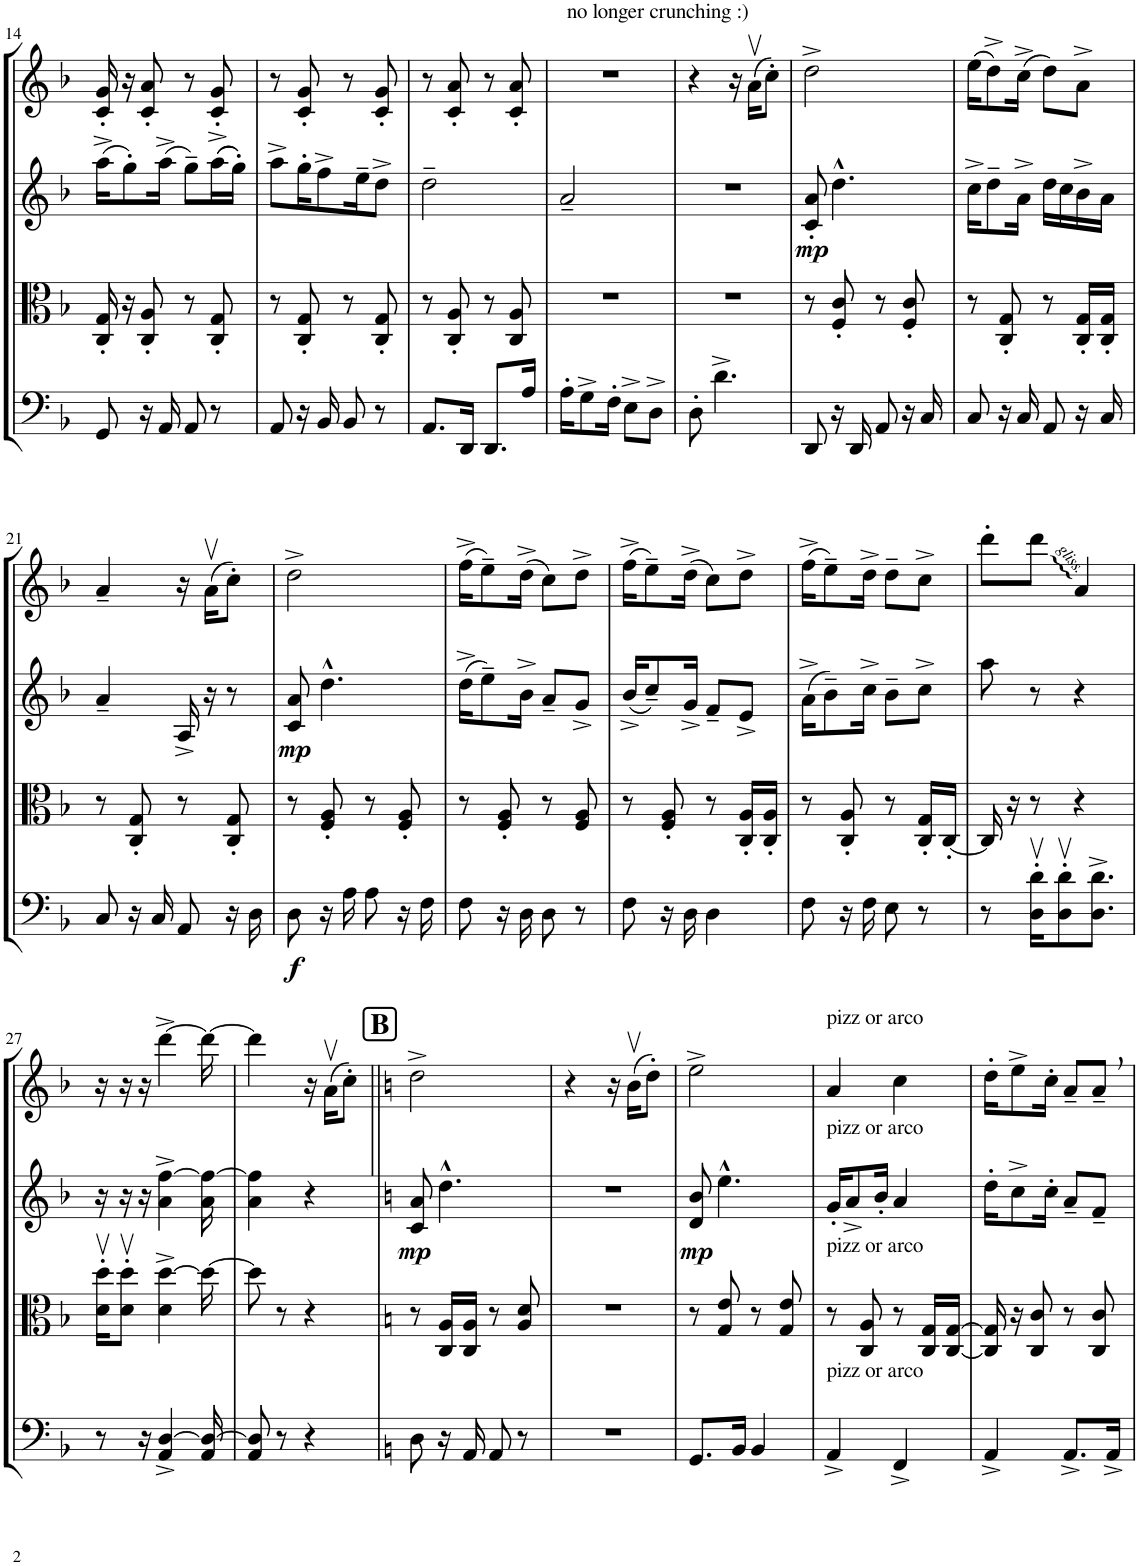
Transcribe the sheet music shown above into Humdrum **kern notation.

**kern	**dynam	**kern	**kern	**dynam	**kern
*part4	*part4	*part3	*part2	*part2	*part1
*staff4	*staff4	*staff3	*staff2	*staff2	*staff1
*I"Violoncello	*	*I"Viola	*I"Violin II	*	*I"Violin I
*I'Vc	*	*I'Vla	*I'Vln	*	*I'Vln
!!LO:PB:g=z
*clefF4	*	*clefC3	*clefG2	*	*clefG2
*k[b-]	*	*k[b-]	*k[b-]	*	*k[b-]
*M2/4	*	*M2/4	*M2/4	*	*M2/4
=14	=14	=14	=14	=14	=14
8GG/	.	16C/' 16G/'	(16aa^\KL	.	16c/' 16g/'
.	.	16r	8gg'\)	.	16r
16r	.	8C/' 8A/'	.	.	8c/' 8a/'
16AA/	.	.	(16aa^\Jk	.	.
8AA/	.	8r	8gg~\L)	.	8r
8r	.	8C/' 8G/'	((16aa^\L	.	8c/' 8g/'
.	.	.	16gg'\JJ))	.	.
=15	=15	=15	=15	=15	=15
8AA/	.	8r	8aa^\L	.	8r
16r	.	8C/' 8G/'	16gg'\K	.	8c/' 8g/'
16BB-/	.	.	8ff^\	.	.
8BB-/	.	8r	.	.	8r
.	.	.	16ee~\K	.	.
8r	.	8C/' 8G/'	8dd^\J	.	8c/' 8g/'
=16	=16	=16	=16	=16	=16
8.AA/L	.	8r	2dd~\	.	8r
.	.	8C/' 8A/'	.	.	8c/' 8a/'
16DD/Jk	.	.	.	.	.
8.DD/L	.	8r	.	.	8r
.	.	8C/ 8A/	.	.	8c/' 8a/'
16A/Jk	.	.	.	.	.
=17	=17	=17	=17	=17	=17
16A'\KL	.	2r	2a~/	.	2r
8G^\	.	.	.	.	.
16F'\Jk	.	.	.	.	.
8E^\L	.	.	.	.	.
8D^\J	.	.	.	.	.
=18	=18	=18	=18	=18	=18
8D'\	.	2r	2r	.	4r
4.d^\	.	.	.	.	.
.	.	.	.	.	16r
!	!	!	!	!	!LO:TX:a:t=no longer crunching &colon;)
.	.	.	.	.	(16av\KL
.	.	.	.	.	8cc'\J)
=19	=19	=19	=19	=19	=19
!	!	!	!	!LO:DY:b	!
8DD/	.	8r	8c/' 8a/'	mp	2dd^\
16r	.	8F/' 8c/'	4.dd^^\	.	.
16DD/	.	.	.	.	.
8AA/	.	8r	.	.	.
16r	.	8F/' 8c/'	.	.	.
16C/	.	.	.	.	.
=20	=20	=20	=20	=20	=20
8C/	.	8r	16cc^\KL	.	(16ee\KL
.	.	.	8dd~\	.	8dd^\)
16r	.	8C/' 8G/'	.	.	.
16C/	.	.	16a^\Jk	.	(16cc^\Jk
8AA/	.	8r	16dd\LL	.	8dd\L)
.	.	.	16cc\	.	.
16r	.	16C/' 16G/'LL	16b-^\	.	8a^\J
16C/	.	16C/' 16G/'JJ	16a\JJ	.	.
!!LO:LB:g=z
=21	=21	=21	=21	=21	=21
8C/	.	8r	4a~/	.	4a~/
16r	.	8C/' 8G/'	.	.	.
16C/	.	.	.	.	.
8AA/	.	8r	16A^/	.	16r
.	.	.	16r	.	(16av\KL
16r	.	8C/' 8G/'	8r	.	8cc'\J)
16D\	.	.	.	.	.
=22	=22	=22	=22	=22	=22
!	!LO:DY:b	!	!	!LO:DY:b	!
8D\	f	8r	8c/ 8a/	mp	2dd^\
16r	.	8F/' 8A/'	4.dd^^\	.	.
16A\	.	.	.	.	.
8A\	.	8r	.	.	.
16r	.	8F/' 8A/'	.	.	.
16F\	.	.	.	.	.
=23	=23	=23	=23	=23	=23
8F\	.	8r	(16dd^\KL	.	(16ff^\KL
.	.	.	8ee~\)	.	8ee~\)
16r	.	8F/' 8A/'	.	.	.
16D\	.	.	16b-^\Jk	.	(16dd^\Jk
8D\	.	8r	8a~/L	.	8cc\L)
8r	.	8F/ 8A/	8g^/J	.	8dd^\J
=24	=24	=24	=24	=24	=24
8F\	.	8r	(16b-^/KL	.	(16ff^\KL
.	.	.	8cc~/)	.	8ee~\)
16r	.	8F/' 8A/'	.	.	.
16D\	.	.	16g^/Jk	.	(16dd^\Jk
4D\	.	8r	8f~/L	.	8cc\L)
.	.	16C/' 16A/'LL	8e^/J	.	8dd^\J
.	.	16C/' 16A/'JJ	.	.	.
=25	=25	=25	=25	=25	=25
8F\	.	8r	(16a^\KL	.	(16ff^\KL
.	.	.	8b-~\)	.	8ee~\)
16r	.	8C/' 8A/'	.	.	.
16F\	.	.	16cc^\Jk	.	16dd^\Jk
8E\	.	8r	8b-~\L	.	8dd~\L
8r	.	16C/' 16G/'LL	8cc^\J	.	8cc^\J
.	.	[16C'/JJ	.	.	.
=26	=26	=26	=26	=26	=26
8r	.	16C/]	8aa\	.	8ddd'\L
.	.	16r	.	.	.
16D\v' 16d\v'KL	.	8r	8r	.	8ddd\J
8D\v' 8d\v'	.	.	.	.	.
.	.	4r	4r	.	4a/
8.D\^ 8.d\^J	.	.	.	.	.
!!LO:LB:g=z
=27	=27	=27	=27	=27	=27
8r	.	16d\v' 16dd\v'KL	16r	.	16r
.	.	8d\v' 8dd\v'J	16r	.	16r
16r	.	.	16r	.	16r
4AA/^ [4D/^	.	4d\^ [4dd\^	4a\^ [4ff\^	.	[4ddd^\
16AA/ 16D/_	.	16dd\_	16a\ 16ff\_	.	16ddd\_
=28	=28	=28	=28	=28	=28
8AA/ 8D/]	.	8dd\]	4a\ 4ff\]	.	4ddd\]
8r	.	8r	.	.	.
4r	.	4r	4r	.	16r
.	.	.	.	.	(16av\KL
.	.	.	.	.	8cc'\J)
!!LO:REH:place=s1:a:B:cj:fs=14:t=B
=29||	=29||	=29||	=29||	=29||	=29||
*k[]	*	*k[]	*k[]	*	*k[]
!	!	!	!	!LO:DY:b	!
8D\	.	8r	8c/ 8a/	mp	2dd^\
16r	.	16C/ 16A/LL	4.dd^^\	.	.
16AA/	.	16C/ 16A/JJ	.	.	.
8AA/	.	8r	.	.	.
8r	.	8A/ 8d/	.	.	.
=30	=30	=30	=30	=30	=30
2r	.	2r	2r	.	4r
.	.	.	.	.	16r
.	.	.	.	.	(16bv\KL
.	.	.	.	.	8dd'\J)
=31	=31	=31	=31	=31	=31
!	!	!	!	!LO:DY:b	!
8.GG/L	.	8r	8d/ 8b/	mp	2ee^\
.	.	8G/ 8e/	4.ee^^\	.	.
16BB/Jk	.	.	.	.	.
4BB/	.	8r	.	.	.
.	.	8G/ 8e/	.	.	.
=32	=32	=32	=32	=32	=32
!	!	!	!	!	!LO:TX:a:t=pizz or arco
!	!	!	!LO:TX:a:t=pizz or arco	!	!
!	!	!LO:TX:a:t=pizz or arco	!	!	!
!LO:TX:a:t=pizz or arco	!	!	!	!	!
4AA^/	.	8r	16g'/KL	.	4a/
.	.	.	8a^/	.	.
.	.	8C/ 8A/	.	.	.
.	.	.	16b'/Jk	.	.
4FF^/	.	8r	4a/	.	4cc\
.	.	16C/ 16G/LL	.	.	.
.	.	[16C/ [16G/JJ	.	.	.
=33	=33	=33	=33	=33	=33
4AA^/	.	16C/] 16G/]	16dd'\KL	.	16dd'\KL
.	.	16r	8cc^\	.	8ee^\
.	.	8C/ 8c/	.	.	.
.	.	.	16cc'\Jk	.	16cc'\Jk
8.AA^/L	.	8r	8a~/L	.	8a~/L
.	.	8C/ 8c/	8f~/J	.	8a~,/J
16AA^/Jk	.	.	.	.	.
=	=	=	=	=	=
*-	*-	*-	*-	*-	*-
